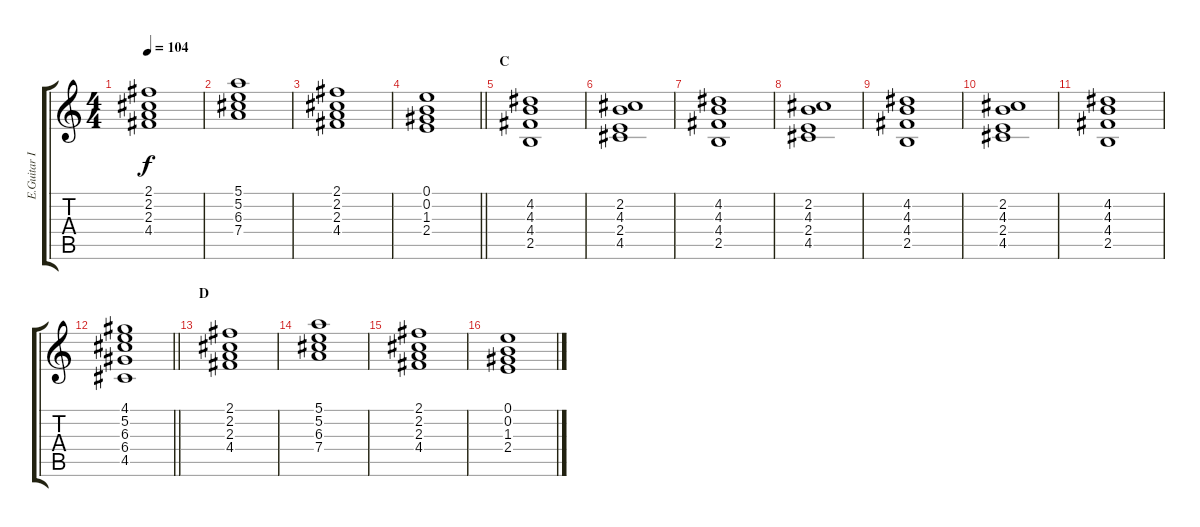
\track ("E.Guitar I" "E.Guitar I") {instrument electricguitarclean}
\staff {score tabs}
\tuning (E4 B3 G3 D3 A2 E2) {hide}
\ts (4 4)
\tempo 104
\clef g2
\ks c
(2.1 2.2 2.3 4.4).1{dy f} |
(5.1 5.2 6.3 7.4).1 |
(2.1 2.2 2.3 4.4).1 |
\barLineRight lightlight
(0.1 0.2 1.3 2.4).1 |
\section ("" "C")
(4.2 4.3 4.4 2.5).1 |
(2.2 4.3 2.4 4.5).1 |
(4.2 4.3 4.4 2.5).1 |
(2.2 4.3 2.4 4.5).1 |
(4.2 4.3 4.4 2.5).1 |
(2.2 4.3 2.4 4.5).1 |
(4.2 4.3 4.4 2.5).1 |
\barLineRight lightlight
(4.1 5.2 6.3 6.4 4.5).1 |
\section ("" "D")
(2.1 2.2 2.3 4.4).1 |
(5.1 5.2 6.3 7.4).1 |
(2.1 2.2 2.3 4.4).1 |
(0.1 0.2 1.3 2.4).1
